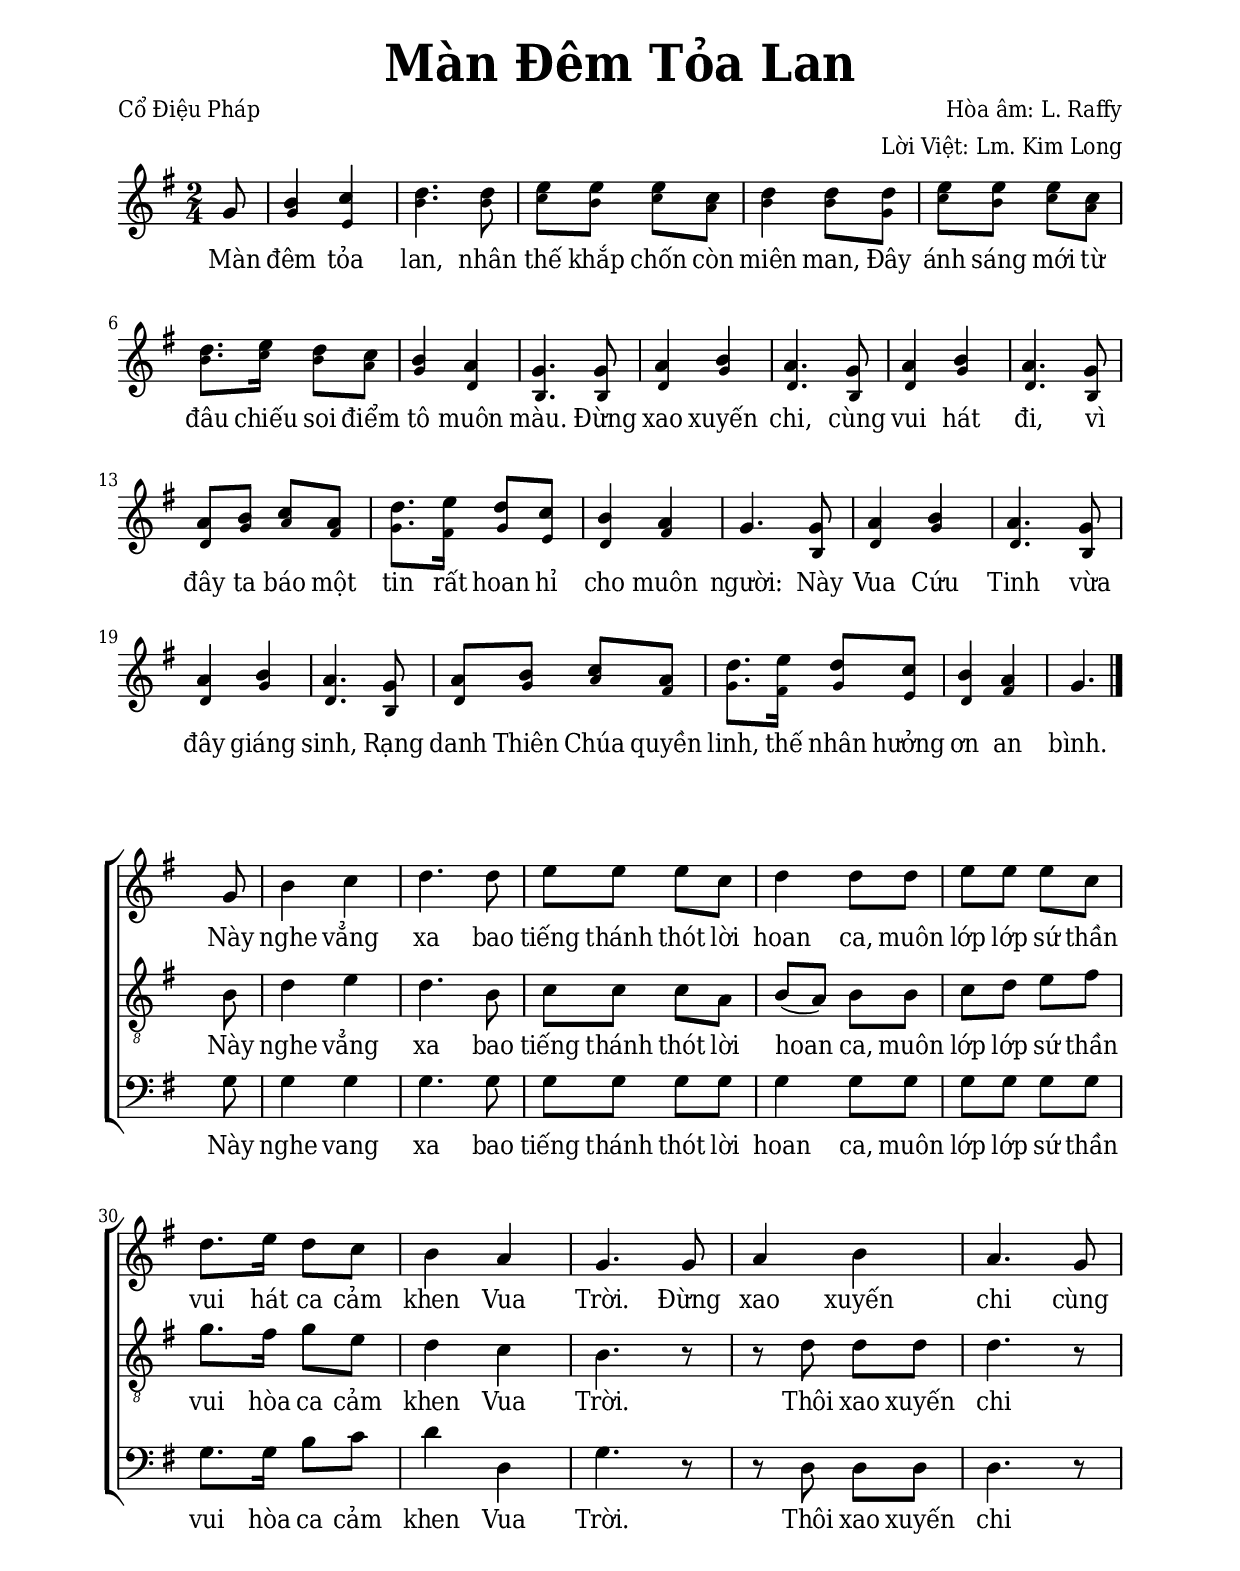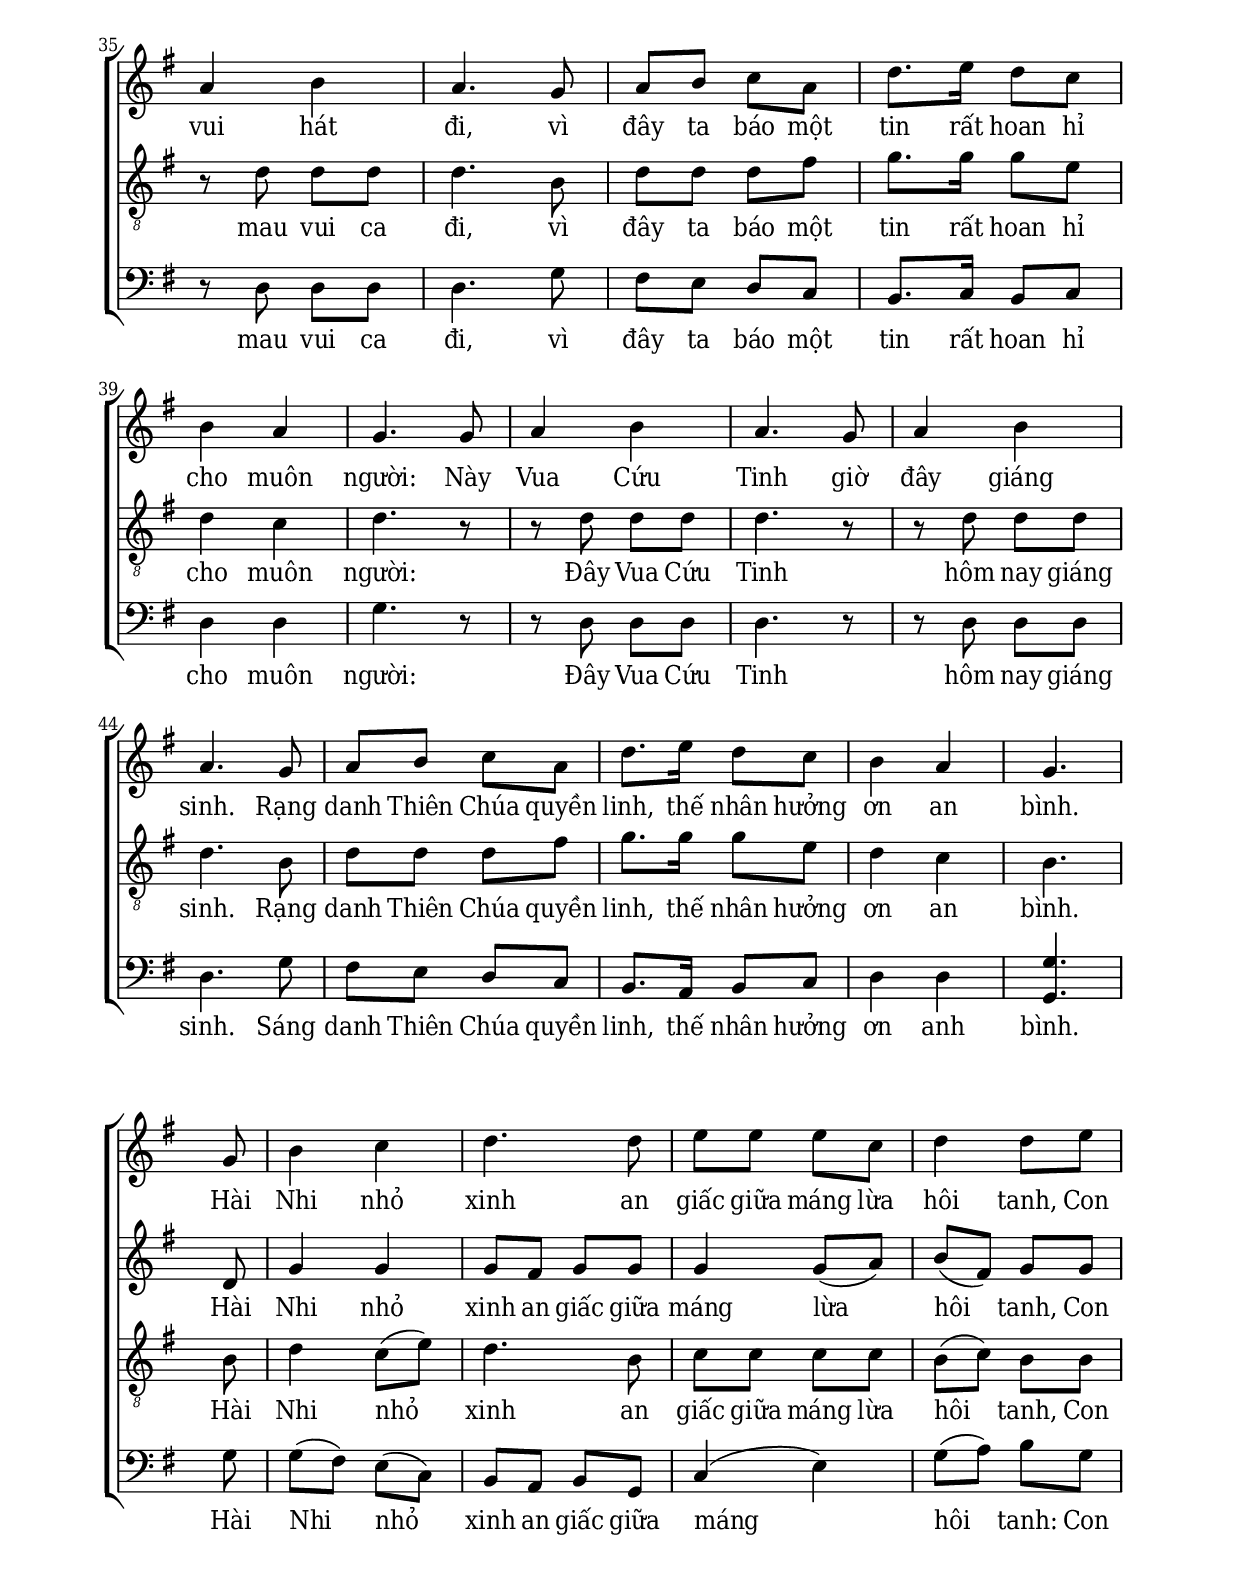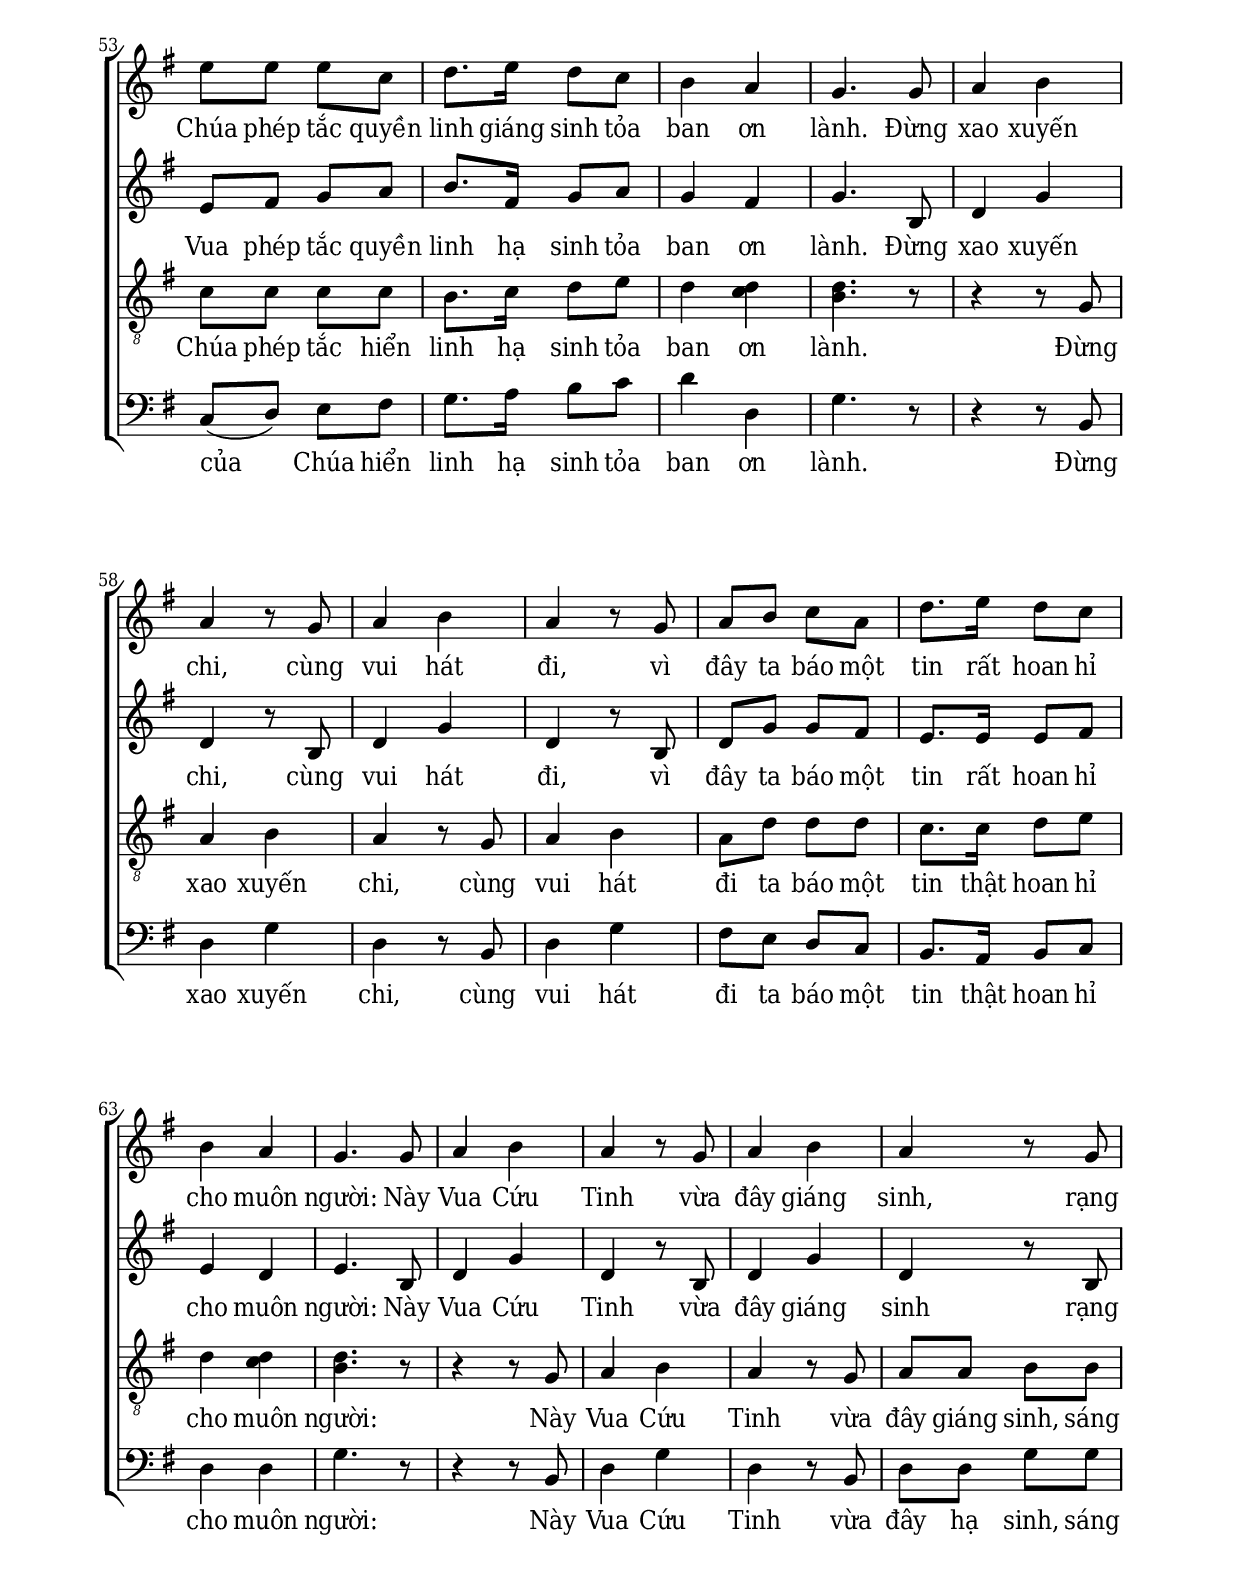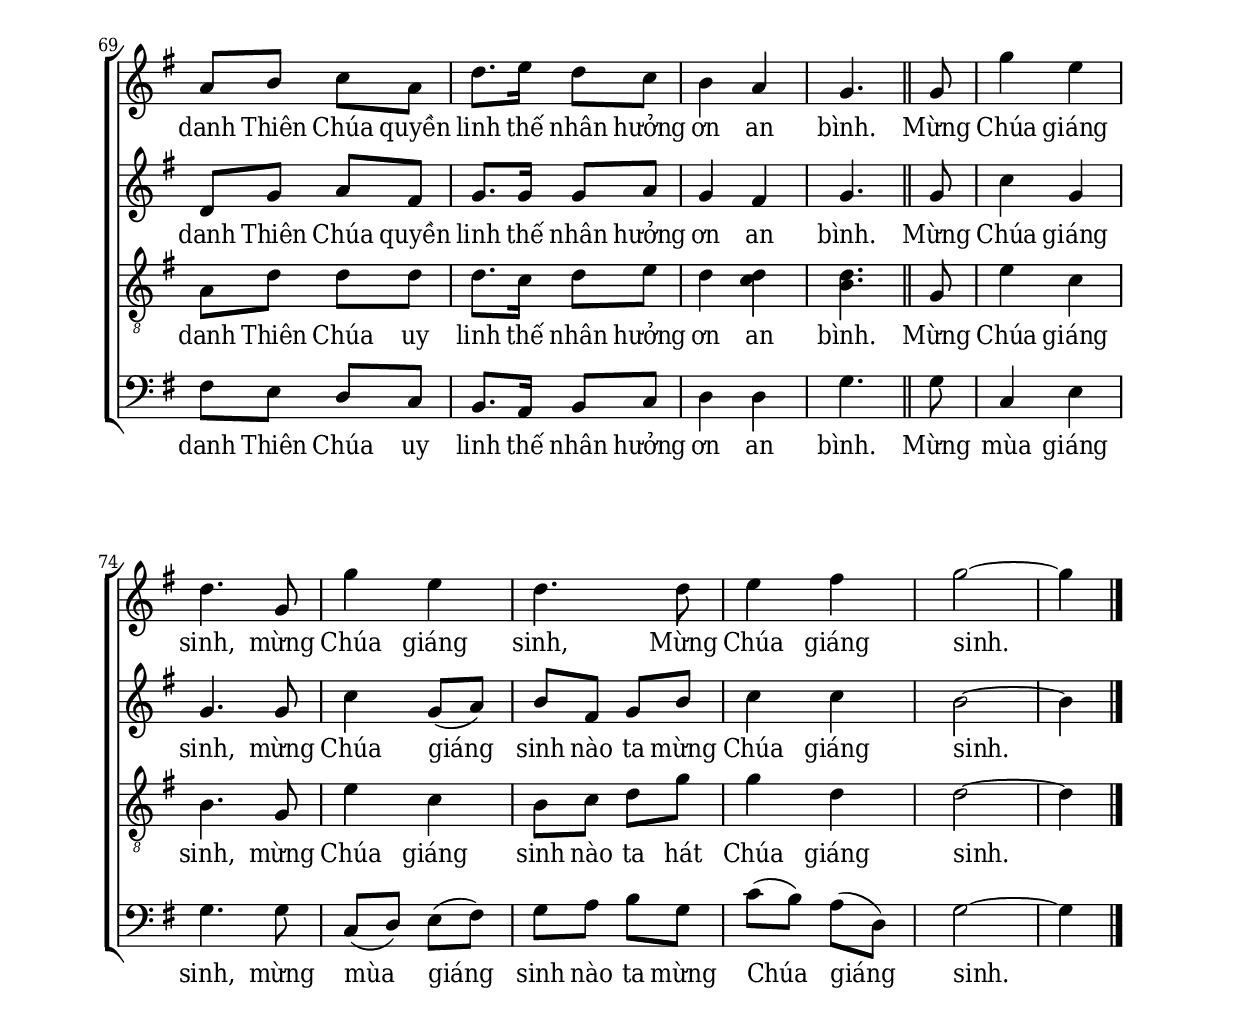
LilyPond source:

% Cài đặt chung
\version "2.22.1"
\include "english.ly"

\header {
  title = \markup { \fontsize #3 "Màn Đêm Tỏa Lan" }
  poet = "Cổ Điệu Pháp"
  composer = "Hòa âm: L. Raffy"
  arranger = "Lời Việt: Lm. Kim Long"
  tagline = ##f
}

% Nhạc
nhacPhienKhucSopMot = \relative c'' {
  \partial 8 g8 |
  b4 c |
  d4. d8 |
  e e e c |
  d4 d8 d |
  e e e c |
  d8. e16 d8 c |
  b4 a |
  g4. g8 |
  a4 b |
  a4. g8 |
  a4 b |
  a4. g8 |
  a b c a |
  d8. e16 d8 c |
  b4 a |
  g4. g8 |
  a4 b |
  a4. g8 |
  a4 b |
  a4. g8 |
  a b c a |
  d8. e16 d8 c |
  b4 a |
  g4. \bar "|."
}

nhacPhienKhucSopHai = \relative c'' {
  \set Score.currentBarNumber = #25
  \partial 8 g8 |
  b4 c |
  d4. d8 |
  e e e c |
  d4 d8 d |
  e e e c |
  d8. e16 d8 c |
  b4 a |
  g4. g8 |
  a4 b |
  a4. g8 |
  a4 b |
  a4. g8 |
  a b c a |
  d8. e16 d8 c |
  b4 a |
  g4. g8 |
  a4 b |
  a4. g8 |
  a4 b |
  a4. g8 |
  a b c a |
  d8. e16 d8 c |
  b4 a |
  g4. \bar "|"
}

nhacPhienKhucSopBa = \relative c'' {
  \set Score.currentBarNumber = #49
  \partial 8 g8 |
  b4 c |
  d4. d8 |
  e e e c |
  d4 d8 e |
  e e e c |
  d8. e16 d8 c |
  b4 a |
  g4. g8 |
  a4 b |
  a r8 g |
  a4 b |
  a r8 g |
  a b c a |
  d8. e16 d8 c |
  b4 a |
  g4. g8 |
  a4 b |
  a r8 g |
  a4 b |
  a4 r8 g |
  a b c a |
  d8. e16 d8 c |
  b4 a |
  g4. \bar "||"
  g8 |
  g'4 e |
  d4. g,8 |
  g'4 e |
  d4. d8 |
  e4 fs |
  g2 ~ |
  g4 \bar "|."
}

nhacPhienKhucAltoMot = \relative c'' {
  g8 |
  g4 e |
  b'4. b8 |
  c b c a |
  b4 b8 g |
  c b c a |
  b8. c16 b8 a |
  g4 d |
  b4. b8 |
  d4 g |
  d4. b8 |
  d4 g |
  d4. b8 |
  d g a fs |
  g8. fs16 g8 e |
  d4 fs |
  g4. b,8 |
  d4 g |
  d4. b8 |
  d4 g |
  d4. b8 |
  d g a fs |
  g8. fs16 g8 e |
  d4 fs |
  g4.
}

nhacPhienKhucAltoBa = \relative c'' {
  d,8 g4 g |
  g8 fs g g |
  g4 g8 (a) |
  b (fs) g g |
  e fs g a |
  b8. fs16 g8 a |
  g4 fs |
  g4. b,8 |
  d4 g |
  d r8 b |
  d4 g |
  d r8 b |
  d g g fs |
  e8. e16 e8 fs |
  e4 d |
  e4. b8 |
  d4 g |
  d r8 b |
  d4 g |
  d r8 b |
  d g a fs |
  g8. g16 g8 a |
  g4 fs |
  g4. g8 |
  c4 g |
  g4. g8 |
  c4 g8 (a) |
  b fs g b |
  c4 c |
  b2 ~ |
  b4
}

nhacPhienKhucTenorHai = \relative c' {
  b8 |
  d4 e |
  d4. b8 |
  c c c a |
  b (a) b b |
  c d e fs |
  g8. fs16 g8 e |
  d4 c |
  b4. r8 |
  r d d d |
  d4. r8 |
  r d d d |
  d4. b8 |
  d d d fs |
  g8. g16 g8 e |
  d4 c |
  d4. r8 |
  r d d d |
  d4. r8 |
  r d d d |
  d4. b8 |
  d d d fs |
  g8. g16 g8 e |
  d4 c |
  b4.
}

nhacPhienKhucTenorBa = \relative c' {
  b8 |
  d4 c8 (e) |
  d4. b8 |
  c c c c |
  b (c) b b |
  c c c c |
  b8. c16 d8 e |
  d4 <d c> |
  <d b>4. r8 |
  r4 r8 g, |
  a4 b |
  a r8 g |
  a4 b |
  a8 d d d |
  c8. c16 d8 e |
  d4 <d c> |
  <d b>4. r8 |
  r4 r8 g, |
  a4 b |
  a r8 g |
  a a b b |
  a d d d |
  d8. c16 d8 e |
  d4 <d c> |
  <d b>4. g,8 |
  e'4 c |
  b4. g8 |
  e'4 c |
  b8 c d g |
  g4 d |
  d2 ~ |
  d4
}

nhacPhienKhucBasHai = \relative c' {
  g8 |
  g4 g |
  g4. g8 |
  g g g g |
  g4 g8 g |
  g g g g |
  g8. g16 b8 c |
  d4 d, |
  g4. r8 |
  r d d d |
  d4. r8 |
  r d d d |
  d4. g8 |
  fs e d c |
  b8. c16 b8 c |
  d4 d |
  g4. r8 |
  r d d d |
  d4. r8 |
  r d d d |
  d4. g8 |
  fs e d c |
  b8. a16 b8 c |
  d4 d |
  <g g,>4.
}

nhacPhienKhucBasBa = \relative c' {
  g8 |
  g (fs) e (c) |
  b a b g |
  c4 (e) |
  g8 (a) b g |
  c, (d) e fs |
  g8. a16 b8 c |
  d4 d, |
  g4. r8 |
  r4 r8 b, |
  d4 g |
  d r8 b |
  d4 g |
  fs8 e d c |
  b8. a16 b8 c |
  d4 d |
  g4. r8 |
  r4 r8 b, |
  d4 g |
  d r8 b |
  d d g g |
  fs e d c |
  b8. a16 b8 c |
  d4 d |
  g4. g8 |
  c,4 e |
  g4. g8 |
  c, (d) e (fs) |
  g a b g |
  c (b) a (d,) |
  g2 ~ |
  g4
}

% Lời
loiPhienKhucSopMot = \lyricmode {
  Màn đêm tỏa lan, nhân thế khắp chốn còn miên man,
  Đây ánh sáng mới từ đâu chiếu soi điểm tô muôn màu.
  Đừng xao xuyến chi, cùng vui hát đi,
  vì đây ta báo một tin rất hoan hỉ cho muôn người:
  Này Vua Cứu Tinh vừa đây giáng sinh,
  Rạng danh Thiên Chúa quyền linh,
  thế nhân hưởng ơn an bình.
}

loiPhienKhucSopHai = \lyricmode {
  Này nghe vẳng xa bao tiếng thánh thót lời hoan ca,
  muôn lớp lớp sứ thần vui hát ca cảm khen Vua Trời.
  Đừng xao xuyến chi cùng vui hát đi,
  vì đây ta báo một tin rất hoan hỉ cho muôn người:
  Này Vua Cứu Tinh giờ đây giáng sinh.
  Rạng danh Thiên Chúa quyền linh,
  thế nhân hưởng ơn an bình.
}

loiPhienKhucSopBa = \lyricmode {
  Hài Nhi nhỏ xinh an giấc giữa máng lừa hôi tanh,
  Con Chúa phép tắc quyền linh
  giáng sinh tỏa ban ơn lành.
  Đừng xao xuyến chi, cùng vui hát đi,
  vì đây ta báo một tin rất hoan hỉ cho muôn người:
  Này Vua Cứu Tinh vừa đây giáng sinh,
  rạng danh Thiên Chúa quyền linh
  thế nhân hưởng ơn an bình.
  Mừng Chúa giáng sinh, mừng Chúa giáng sinh,
  Mừng Chúa giáng sinh.

}

loiPhienKhucAltoMot = \lyricmode {
  Màn đêm tỏa lan, nhân thế khắp chốn còn miên man,
  Đây ánh sáng mới từ đâu chiếu soi điểm tô muôn màu.
  Đừng xao xuyến chi, cùng vui hát đi,
  vì đây ta báo một tin rất hoan hỉ cho muôn người:
  Này Vua Cứu Tinh vừa đây giáng sinh,
  Rạng danh Thiên Chúa quyền linh,
  thế nhân hưởng ơn an bình.
}

loiPhienKhucAltoBa = \lyricmode {
  Hài Nhi nhỏ xinh an giấc giữa máng lừa hôi tanh,
  Con Vua phép tắc quyền linh hạ sinh tỏa ban ơn lành.
  Đừng xao xuyến chi, cùng vui hát đi,
  vì đây ta báo một tin rất hoan hỉ cho muôn người:
  Này Vua Cứu Tinh vừa đây giáng sinh
  rạng danh Thiên Chúa quyền linh
  thế nhân hưởng ơn an bình.
  Mừng Chúa giáng sinh, mừng Chúa giáng sinh
  nào ta mừng Chúa giáng sinh.
}

loiPhienKhucTenorHai = \lyricmode {
  Này nghe vẳng xa bao tiếng thánh thót lời hoan ca,
  muôn lớp lớp sứ thần vui hòa ca cảm khen Vua Trời.
  Thôi xao xuyến chi mau vui ca đi,
  vì đây ta báo một tin rất hoan hỉ cho muôn người:
  Đây Vua Cứu Tinh hôm nay giáng sinh.
  Rạng danh Thiên Chúa quyền linh,
  thế nhân hưởng ơn an bình.
}

loiPhienKhucTenorBa = \lyricmode {
  Hài Nhi nhỏ xinh an giấc giữa máng lừa hôi tanh,
  Con Chúa phép tắc hiển linh hạ sinh tỏa ban ơn lành.
  Đừng xao xuyến chi, cùng vui hát đi
  ta báo một tin thật hoan hỉ cho muôn người:
  Này Vua Cứu Tinh vừa đây giáng sinh,
  sáng danh Thiên Chúa uy linh
  thế nhân hưởng ơn an bình.
  Mừng Chúa giáng sinh, mừng Chúa giáng sinh
  nào ta hát Chúa giáng sinh.
}

loiPhienKhucBasHai = \lyricmode {
  Này nghe vang xa bao tiếng thánh thót lời hoan ca,
  muôn lớp lớp sứ thần vui hòa ca cảm khen Vua Trời.
  Thôi xao xuyến chi mau vui ca đi,
  vì đây ta báo một tin rất hoan hỉ cho muôn người:
  Đây Vua Cứu Tinh hôm nay giáng sinh.
  Sáng danh Thiên Chúa quyền linh,
  thế nhân hưởng ơn anh bình.
}

loiPhienKhucBasBa = \lyricmode {
  Hài Nhi nhỏ xinh an giấc giữa máng hôi tanh:
  Con của Chúa hiển linh hạ sinh tỏa ban ơn lành.
  Đừng xao xuyến chi, cùng vui hát đi
  ta báo một tin thật hoan hỉ cho muôn người:
  Này Vua Cứu Tinh vừa đây hạ sinh,
  sáng danh Thiên Chúa uy linh
  thế nhân hưởng ơn an bình.
  Mừng mùa giáng sinh, mừng mùa giáng sinh
  nào ta mừng Chúa giáng sinh.
}

% Dàn trang
\paper {
  #(set-paper-size "a4")
  top-margin = 20\mm
  bottom-margin = 20\mm
  left-margin = 20\mm
  right-margin = 20\mm
  indent = #0
  #(define fonts
    (make-pango-font-tree
      "Deja Vu Serif Condensed"
      "Deja Vu Serif Condensed"
      "Deja Vu Serif Condensed"
      (/ 20 20)))
  print-page-number = #f
  %page-count = #4
  %ragged-bottom = ##t
  %systems-per-page = 3
}

TongNhip = {
  \key g \major
  \time 2/4
  \set Timing.beamExceptions = #'()
  \set Timing.baseMoment = #(ly:make-moment 1/4)
  \set Timing.beatStructure = #'(1 1)
}

% Đổi kích thước nốt cho bè phụ
notBePhu =
#(define-music-function (font-size music) (number? ly:music?)
   (for-some-music
     (lambda (m)
       (if (music-is-of-type? m 'rhythmic-event)
           (begin
             (set! (ly:music-property m 'tweaks)
                   (cons `(font-size . ,font-size)
                         (ly:music-property m 'tweaks)))
             #t)
           #f))
     music)
   music)

\score {
  \new ChoirStaff <<
    \new Staff \with {
        \consists "Merge_rests_engraver"
        printPartCombineTexts = ##f
      }
      <<
        \clef treble
        \new Voice = beSop {
          \TongNhip 
        }
        \new Voice \TongNhip \partCombine 
          \nhacPhienKhucSopMot
          \notBePhu -2 { \nhacPhienKhucAltoMot }
        \new NullVoice = nhacThamChieuHai \nhacPhienKhucSopMot
        \new Lyrics \lyricsto nhacThamChieuHai \loiPhienKhucSopMot
    >>
  >>
  \layout {
    \override Lyrics.LyricSpace.minimum-distance = #0.5
    %\override Score.BarNumber.break-visibility = ##(#f #f #f)
    \override Score.SpacingSpanner.uniform-stretching = ##t
    
    \context {
      \Staff \RemoveEmptyStaves
      \override VerticalAxisGroup.remove-first = ##t
    }
    
  }
}

\score {
  \new ChoirStaff <<
    \new Staff <<
        \clef treble
        \new Voice = beSop {
          \TongNhip \nhacPhienKhucSopHai
        }
      \new Lyrics \lyricsto beSop \loiPhienKhucSopHai
    >>
    \new Staff <<
        \clef "violin_8"
        \new Voice = beTenor {
          \TongNhip \nhacPhienKhucTenorHai
        }
      \new Lyrics \lyricsto beTenor \loiPhienKhucTenorHai
    >>
    \new Staff <<
        \clef bass
        \new Voice = beBas {
          \TongNhip \nhacPhienKhucBasHai
        }
      \new Lyrics \lyricsto beBas \loiPhienKhucBasHai
    >>
  >>
  \layout {
    \override Staff.TimeSignature.transparent = ##t
    \override Lyrics.LyricSpace.minimum-distance = #0.5
    %\override Score.BarNumber.break-visibility = ##(#f #f #f)
    \override Score.SpacingSpanner.uniform-stretching = ##t
    
    \context {
      \Staff \RemoveEmptyStaves
      \override VerticalAxisGroup.remove-first = ##t
    }
    
  }
}

\score {
  \new ChoirStaff <<
    \new Staff <<
        \clef treble
        \new Voice = beSop {
          \TongNhip \nhacPhienKhucSopBa
        }
      \new Lyrics \lyricsto beSop \loiPhienKhucSopBa
    >>
    \new Staff <<
        \clef treble
        \new Voice = beAlto {
          \TongNhip \nhacPhienKhucAltoBa
        }
      \new Lyrics \lyricsto beAlto \loiPhienKhucAltoBa
    >>
    \new Staff <<
        \clef "violin_8"
        \new Voice = beTenor {
          \TongNhip \nhacPhienKhucTenorBa
        }
      \new Lyrics \lyricsto beTenor \loiPhienKhucTenorBa
    >>
    \new Staff <<
        \clef bass
        \new Voice = beBas {
          \TongNhip \nhacPhienKhucBasBa
        }
      \new Lyrics \lyricsto beBas \loiPhienKhucBasBa
    >>
  >>
  \layout {
    \override Staff.TimeSignature.transparent = ##t
    \override Lyrics.LyricSpace.minimum-distance = #0.5
    %\override Score.BarNumber.break-visibility = ##(#f #f #f)
    \override Score.SpacingSpanner.uniform-stretching = ##t
    
    \context {
      \Staff \RemoveEmptyStaves
      \override VerticalAxisGroup.remove-first = ##t
    }
    
  }
}
